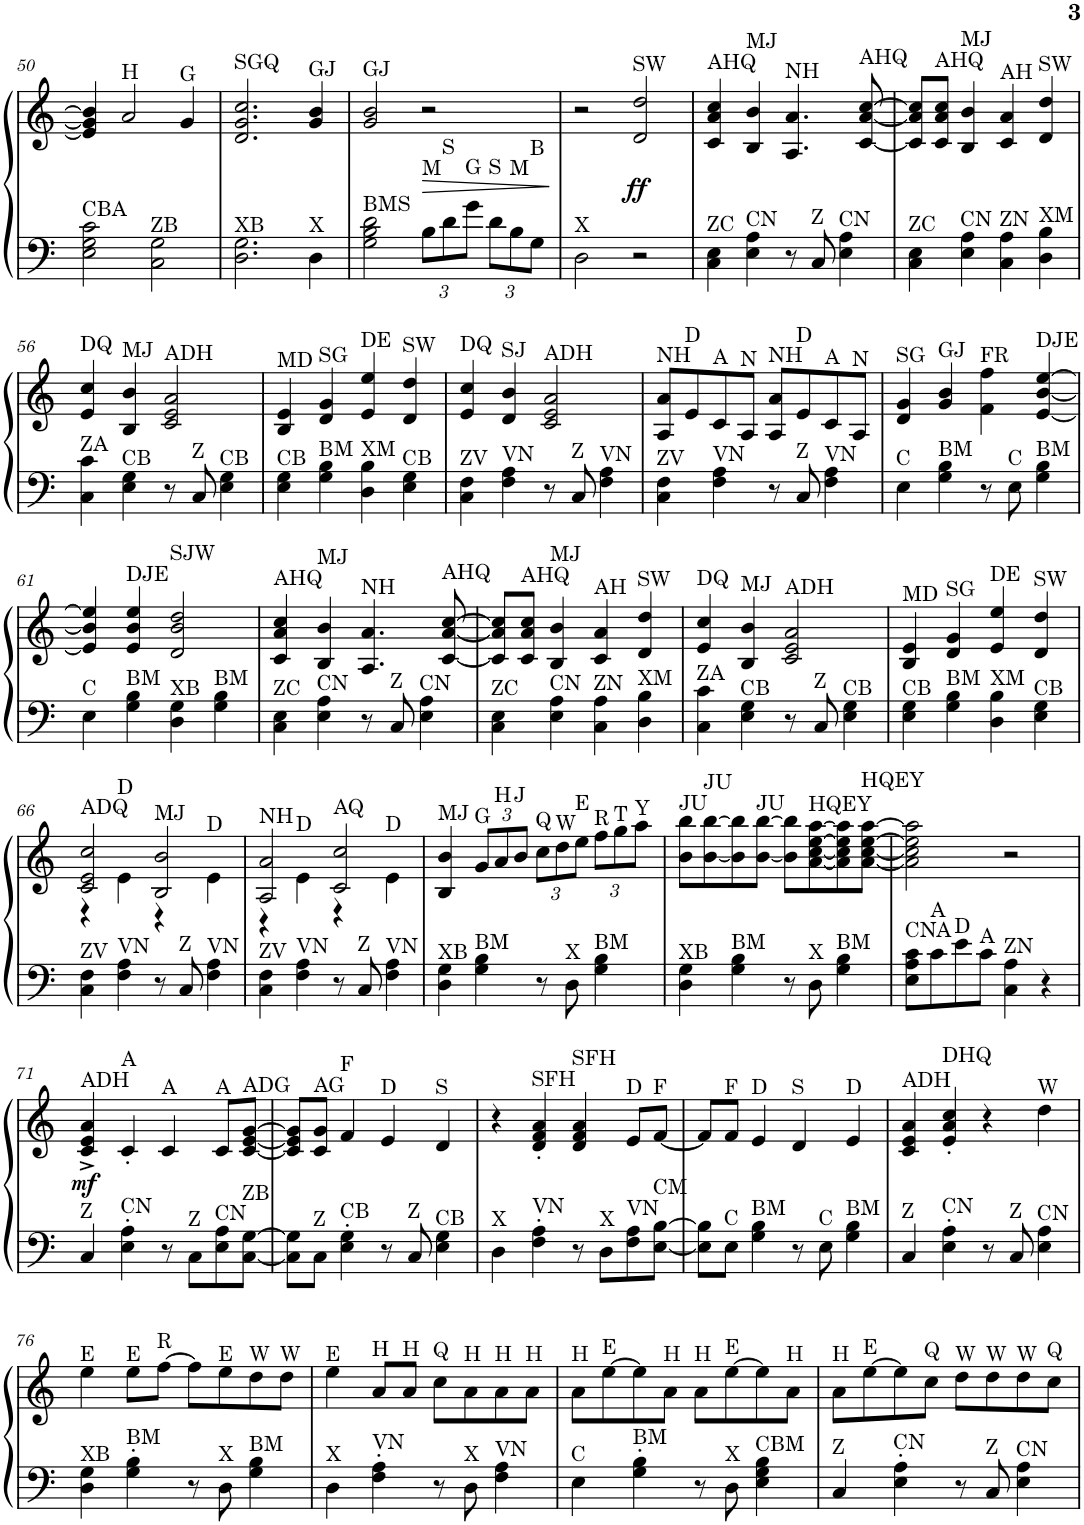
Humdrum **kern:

**kern	**kern	**dynam
*part1	*part1	*part1
*staff2	*staff1	*staff1/2
*I"Piano	*	*
*I'Pno.	*	*
!!LO:PB:g=z
*clefF4	*clefG2	*
*k[]	*k[]	*
*M4/4	*M4/4	*
=50	=50	=50
!LO:TX:a:t=CBA	!	!
2E\ 2G\ 2c\	4e/] 4g/] 4b/]	.
!	!LO:TX:a:t=H	!
.	2a/	.
!LO:TX:a:t=ZB	!	!
2C\ 2G\	.	.
!	!LO:TX:a:t=G	!
.	4g/	.
=51	=51	=51
!	!LO:TX:a:t=SGQ	!
!LO:TX:a:t=XB	!	!
2.D\ 2.G\	2.d/ 2.g/ 2.cc/	.
!	!LO:TX:a:t=GJ	!
!LO:TX:a:t=X	!	!
4D\	4g/ 4b/	.
=52	=52	=52
!	!LO:TX:a:t=GJ	!
!LO:TX:a:t=BMS	!	!
2G\ 2B\ 2d\	2g/ 2b/	.
*Xbrackettup	*	*
!LO:TX:a:t=M	!	!
12B\L	2r	.
!LO:TX:a:t=S	!	!
12d\	.	.
!LO:TX:a:t=G	!	!
12g\J	.	.
!LO:TX:a:t=S	!	!
12d\L	.	.
!LO:TX:a:t=M	!	!
12B\	.	.
!LO:TX:a:t=B	!	!
12G\J	.	.
=53	=53	=53
!LO:TX:a:t=X	!	!
2D\	2r	.
!	!LO:TX:a:t=SW	!
!	!	!LO:DY:b
2r	2d/ 2dd/	ff
=54	=54	=54
*k[]	*k[]	*
!	!LO:TX:a:t=AHQ	!
!LO:TX:a:t=ZC	!	!
4C\ 4E\	4c/ 4a/ 4cc/	.
!	!LO:TX:a:t=MJ	!
!LO:TX:a:t=CN	!	!
4E\ 4A\	4B/ 4b/	.
!	!LO:TX:a:t=NH	!
8r	4.A/ 4.a/	.
!LO:TX:a:t=Z	!	!
8C/	.	.
!LO:TX:a:t=CN	!	!
4E\ 4A\	.	.
!	!LO:TX:a:t=AHQ	!
.	[8c/ [8a/ [8cc/	.
=55	=55	=55
!LO:TX:a:t=ZC	!	!
4C\ 4E\	8c/] 8a/] 8cc/]L	.
!	!LO:TX:a:t=AHQ	!
.	8c/ 8a/ 8cc/J	.
!	!LO:TX:a:t=MJ	!
!LO:TX:a:t=CN	!	!
4E\ 4A\	4B/ 4b/	.
!	!LO:TX:a:t=AH	!
!LO:TX:a:t=ZN	!	!
4C\ 4A\	4c/ 4a/	.
!	!LO:TX:a:t=SW	!
!LO:TX:a:t=XM	!	!
4D\ 4B\	4d/ 4dd/	.
!!LO:LB:g=z
=56	=56	=56
!	!LO:TX:a:t=DQ	!
!LO:TX:a:t=ZA	!	!
4C\ 4c\	4e/ 4cc/	.
!	!LO:TX:a:t=MJ	!
!LO:TX:a:t=CB	!	!
4E\ 4G\	4B/ 4b/	.
!	!LO:TX:a:t=ADH	!
8r	2c/ 2e/ 2a/	.
!LO:TX:a:t=Z	!	!
8C/	.	.
!LO:TX:a:t=CB	!	!
4E\ 4G\	.	.
=57	=57	=57
!	!LO:TX:a:t=MD	!
!LO:TX:a:t=CB	!	!
4E\ 4G\	4B/ 4e/	.
!	!LO:TX:a:t=SG	!
!LO:TX:a:t=BM	!	!
4G\ 4B\	4d/ 4g/	.
!	!LO:TX:a:t=DE	!
!LO:TX:a:t=XM	!	!
4D\ 4B\	4e/ 4ee/	.
!	!LO:TX:a:t=SW	!
!LO:TX:a:t=CB	!	!
4E\ 4G\	4d/ 4dd/	.
=58	=58	=58
!	!LO:TX:a:t=DQ	!
!LO:TX:a:t=ZV	!	!
4C\ 4F\	4e/ 4cc/	.
!	!LO:TX:a:t=SJ	!
!LO:TX:a:t=VN	!	!
4F\ 4A\	4d/ 4b/	.
!	!LO:TX:a:t=ADH	!
8r	2c/ 2e/ 2a/	.
!LO:TX:a:t=Z	!	!
8C/	.	.
!LO:TX:a:t=VN	!	!
4F\ 4A\	.	.
=59	=59	=59
!	!LO:TX:a:t=NH	!
!LO:TX:a:t=ZV	!	!
4C\ 4F\	8A/ 8a/L	.
!	!LO:TX:a:t=D	!
.	8e/	.
!	!LO:TX:a:t=A	!
!LO:TX:a:t=VN	!	!
4F\ 4A\	8c/	.
!	!LO:TX:a:t=N	!
.	8A/J	.
!	!LO:TX:a:t=NH	!
8r	8A/ 8a/L	.
!	!LO:TX:a:t=D	!
!LO:TX:a:t=Z	!	!
8C/	8e/	.
!	!LO:TX:a:t=A	!
!LO:TX:a:t=VN	!	!
4F\ 4A\	8c/	.
!	!LO:TX:a:t=N	!
.	8A/J	.
=60	=60	=60
!	!LO:TX:a:t=SG	!
!LO:TX:a:t=C	!	!
4E\	4d/ 4g/	.
!	!LO:TX:a:t=GJ	!
!LO:TX:a:t=BM	!	!
4G\ 4B\	4g/ 4b/	.
!	!LO:TX:a:t=FR	!
8r	4f\ 4ff\	.
!LO:TX:a:t=C	!	!
8E\	.	.
!	!LO:TX:a:t=DJE	!
!LO:TX:a:t=BM	!	!
4G\ 4B\	[4e/ [4b/ [4ee/	.
!!LO:LB:g=z
=61	=61	=61
!LO:TX:a:t=C	!	!
4E\	4e/] 4b/] 4ee/]	.
!	!LO:TX:a:t=DJE	!
!LO:TX:a:t=BM	!	!
4G\ 4B\	4e/ 4b/ 4ee/	.
!	!LO:TX:a:t=SJW	!
!LO:TX:a:t=XB	!	!
4D\ 4G\	2d/ 2b/ 2dd/	.
!LO:TX:a:t=BM	!	!
4G\ 4B\	.	.
=62	=62	=62
!	!LO:TX:a:t=AHQ	!
!LO:TX:a:t=ZC	!	!
4C\ 4E\	4c/ 4a/ 4cc/	.
!	!LO:TX:a:t=MJ	!
!LO:TX:a:t=CN	!	!
4E\ 4A\	4B/ 4b/	.
!	!LO:TX:a:t=NH	!
8r	4.A/ 4.a/	.
!LO:TX:a:t=Z	!	!
8C/	.	.
!LO:TX:a:t=CN	!	!
4E\ 4A\	.	.
!	!LO:TX:a:t=AHQ	!
.	[8c/ [8a/ [8cc/	.
=63	=63	=63
!LO:TX:a:t=ZC	!	!
4C\ 4E\	8c/] 8a/] 8cc/]L	.
!	!LO:TX:a:t=AHQ	!
.	8c/ 8a/ 8cc/J	.
!	!LO:TX:a:t=MJ	!
!LO:TX:a:t=CN	!	!
4E\ 4A\	4B/ 4b/	.
!	!LO:TX:a:t=AH	!
!LO:TX:a:t=ZN	!	!
4C\ 4A\	4c/ 4a/	.
!	!LO:TX:a:t=SW	!
!LO:TX:a:t=XM	!	!
4D\ 4B\	4d/ 4dd/	.
=64	=64	=64
!	!LO:TX:a:t=DQ	!
!LO:TX:a:t=ZA	!	!
4C\ 4c\	4e/ 4cc/	.
!	!LO:TX:a:t=MJ	!
!LO:TX:a:t=CB	!	!
4E\ 4G\	4B/ 4b/	.
!	!LO:TX:a:t=ADH	!
8r	2c/ 2e/ 2a/	.
!LO:TX:a:t=Z	!	!
8C/	.	.
!LO:TX:a:t=CB	!	!
4E\ 4G\	.	.
=65	=65	=65
!	!LO:TX:a:t=MD	!
!LO:TX:a:t=CB	!	!
4E\ 4G\	4B/ 4e/	.
!	!LO:TX:a:t=SG	!
!LO:TX:a:t=BM	!	!
4G\ 4B\	4d/ 4g/	.
!	!LO:TX:a:t=DE	!
!LO:TX:a:t=XM	!	!
4D\ 4B\	4e/ 4ee/	.
!	!LO:TX:a:t=SW	!
!LO:TX:a:t=CB	!	!
4E\ 4G\	4d/ 4dd/	.
!!LO:LB:g=z
=66	=66	=66
*	*^	*
!	!LO:TX:a:t=ADQ	!	!
!LO:TX:a:t=ZV	!	!	!
4C\ 4F\	2c/ 2e/ 2cc/	4r	.
!	!	!LO:TX:a:t=D	!
!LO:TX:a:t=VN	!	!	!
4F\ 4A\	.	4e\	.
!	!LO:TX:a:t=MJ	!	!
8r	2B/ 2b/	4r	.
!LO:TX:a:t=Z	!	!	!
8C/	.	.	.
!	!	!LO:TX:a:t=D	!
!LO:TX:a:t=VN	!	!	!
4F\ 4A\	.	4e\	.
=67	=67	=67	=67
!	!LO:TX:a:t=NH	!	!
!LO:TX:a:t=ZV	!	!	!
4C\ 4F\	2A/ 2a/	4r	.
!	!	!LO:TX:a:t=D	!
!LO:TX:a:t=VN	!	!	!
4F\ 4A\	.	4e\	.
!	!LO:TX:a:t=AQ	!	!
8r	2c/ 2cc/	4r	.
!LO:TX:a:t=Z	!	!	!
8C/	.	.	.
!	!	!LO:TX:a:t=D	!
!LO:TX:a:t=VN	!	!	!
4F\ 4A\	.	4e\	.
=68	=68	=68	=68
!	!LO:TX:a:t=MJ	!	!
!LO:TX:a:t=XB	!	!	!
*	*v	*v	*
4D\ 4G\	4B/ 4b/	.
*	*Xbrackettup	*
!	!LO:TX:a:t=G	!
!LO:TX:a:t=BM	!	!
4G\ 4B\	12g/L	.
!	!LO:TX:a:t=H	!
.	12a/	.
!	!LO:TX:a:t=J	!
.	12b/J	.
!	!LO:TX:a:t=Q	!
8r	12cc\L	.
!	!LO:TX:a:t=W	!
.	12dd\	.
!LO:TX:a:t=X	!	!
8D\	.	.
!	!LO:TX:a:t=E	!
.	12ee\J	.
!	!LO:TX:a:t=R	!
!LO:TX:a:t=BM	!	!
4G\ 4B\	12ff\L	.
!	!LO:TX:a:t=T	!
.	12gg\	.
!	!LO:TX:a:t=Y	!
.	12aa\J	.
=69	=69	=69
!	!LO:TX:a:t=JU	!
!LO:TX:a:t=XB	!	!
4D\ 4G\	8b\ 8bb\L	.
!	!LO:TX:a:t=JU	!
.	[8b\ [8bb\	.
!LO:TX:a:t=BM	!	!
4G\ 4B\	8b\] 8bb\]	.
!	!LO:TX:a:t=JU	!
.	[8b\ [8bb\J	.
8r	8b\] 8bb\]L	.
!	!LO:TX:a:t=HQEY	!
!LO:TX:a:t=X	!	!
8D\	[8a\ [8cc\ [8ee\ [8aa\	.
!LO:TX:a:t=BM	!	!
4G\ 4B\	8a\] 8cc\] 8ee\] 8aa\]	.
!	!LO:TX:a:t=HQEY	!
.	[8a\ [8cc\ [8ee\ [8aa\J	.
=70	=70	=70
!LO:TX:a:t=CNA	!	!
8E\ 8A\ 8c\L	2a\] 2cc\] 2ee\] 2aa\]	.
!LO:TX:a:t=A	!	!
8c\	.	.
!LO:TX:a:t=D	!	!
8e\	.	.
!LO:TX:a:t=A	!	!
8c\J	.	.
!LO:TX:a:t=ZN	!	!
4C\ 4A\	2r	.
4r	.	.
!!LO:LB:g=z
=71	=71	=71
*k[]	*k[]	*
!	!LO:TX:a:t=ADH	!
!LO:TX:a:t=Z	!	!
!	!	!LO:DY:b
4C/	4c/^ 4e/^ 4a/^	mf
!	!LO:TX:a:t=A	!
!LO:TX:a:t=CN	!	!
4E\' 4A\'	4c'/	.
!	!LO:TX:a:t=A	!
8r	4c/	.
!LO:TX:a:t=Z	!	!
8C\L	.	.
!	!LO:TX:a:t=A	!
!LO:TX:a:t=CN	!	!
8E\ 8A\	8c/L	.
!	!LO:TX:a:t=ADG	!
!LO:TX:a:t=ZB	!	!
[8C\ [8G\J	[8c/ [8e/ [8g/J	.
=72	=72	=72
8C\] 8G\]L	8c/] 8e/] 8g/]L	.
!	!LO:TX:a:t=AG	!
!LO:TX:a:t=Z	!	!
8C\J	8c/ 8g/J	.
!	!LO:TX:a:t=F	!
!LO:TX:a:t=CB	!	!
4E\' 4G\'	4f/	.
!	!LO:TX:a:t=D	!
8r	4e/	.
!LO:TX:a:t=Z	!	!
8C/	.	.
!	!LO:TX:a:t=S	!
!LO:TX:a:t=CB	!	!
4E\ 4G\	4d/	.
=73	=73	=73
!LO:TX:a:t=X	!	!
4D\	4r	.
!	!LO:TX:a:t=SFH	!
!LO:TX:a:t=VN	!	!
4F\' 4A\'	4d/' 4f/' 4a/'	.
!	!LO:TX:a:t=SFH	!
8r	4d/ 4f/ 4a/	.
!LO:TX:a:t=X	!	!
8D\L	.	.
!	!LO:TX:a:t=D	!
!LO:TX:a:t=VN	!	!
8F\ 8A\	8e/L	.
!	!LO:TX:a:t=F	!
!LO:TX:a:t=CM	!	!
[8E\ [8B\J	[8f/J	.
=74	=74	=74
8E\] 8B\]L	8f/L]	.
!	!LO:TX:a:t=F	!
!LO:TX:a:t=C	!	!
8E\J	8f/J	.
!	!LO:TX:a:t=D	!
!LO:TX:a:t=BM	!	!
4G\ 4B\	4e/	.
!	!LO:TX:a:t=S	!
8r	4d/	.
!LO:TX:a:t=C	!	!
8E\	.	.
!	!LO:TX:a:t=D	!
!LO:TX:a:t=BM	!	!
4G\ 4B\	4e/	.
=75	=75	=75
!	!LO:TX:a:t=ADH	!
!LO:TX:a:t=Z	!	!
4C/	4c/ 4e/ 4a/	.
!	!LO:TX:a:t=DHQ	!
!LO:TX:a:t=CN	!	!
4E\' 4A\'	4e/' 4a/' 4cc/'	.
8r	4r	.
!LO:TX:a:t=Z	!	!
8C/	.	.
!	!LO:TX:a:t=W	!
!LO:TX:a:t=CN	!	!
4E\ 4A\	4dd\	.
!!LO:LB:g=z
=76	=76	=76
!	!LO:TX:a:t=E	!
!LO:TX:a:t=XB	!	!
4D\ 4G\	4ee\	.
!	!LO:TX:a:t=E	!
!LO:TX:a:t=BM	!	!
4G\' 4B\'	8ee\L	.
!	!LO:TX:a:t=R	!
.	[8ff\J	.
8r	8ff\L]	.
!	!LO:TX:a:t=E	!
!LO:TX:a:t=X	!	!
8D\	8ee\	.
!	!LO:TX:a:t=W	!
!LO:TX:a:t=BM	!	!
4G\ 4B\	8dd\	.
!	!LO:TX:a:t=W	!
.	8dd\J	.
=77	=77	=77
!	!LO:TX:a:t=E	!
!LO:TX:a:t=X	!	!
4D\	4ee\	.
!	!LO:TX:a:t=H	!
!LO:TX:a:t=VN	!	!
4F\' 4A\'	8a/L	.
!	!LO:TX:a:t=H	!
.	8a/J	.
!	!LO:TX:a:t=Q	!
8r	8cc\L	.
!	!LO:TX:a:t=H	!
!LO:TX:a:t=X	!	!
8D\	8a\	.
!	!LO:TX:a:t=H	!
!LO:TX:a:t=VN	!	!
4F\ 4A\	8a\	.
!	!LO:TX:a:t=H	!
.	8a\J	.
=78	=78	=78
!	!LO:TX:a:t=H	!
!LO:TX:a:t=C	!	!
4E\	8a\L	.
!	!LO:TX:a:t=E	!
.	[8ee\	.
!LO:TX:a:t=BM	!	!
4G\' 4B\'	8ee\]	.
!	!LO:TX:a:t=H	!
.	8a\J	.
!	!LO:TX:a:t=H	!
8r	8a\L	.
!	!LO:TX:a:t=E	!
!LO:TX:a:t=X	!	!
8D\	[8ee\	.
!LO:TX:a:t=CBM	!	!
4E\ 4G\ 4B\	8ee\]	.
!	!LO:TX:a:t=H	!
.	8a\J	.
=79	=79	=79
!	!LO:TX:a:t=H	!
!LO:TX:a:t=Z	!	!
4C/	8a\L	.
!	!LO:TX:a:t=E	!
.	[8ee\	.
!LO:TX:a:t=CN	!	!
4E\' 4A\'	8ee\]	.
!	!LO:TX:a:t=Q	!
.	8cc\J	.
!	!LO:TX:a:t=W	!
8r	8dd\L	.
!	!LO:TX:a:t=W	!
!LO:TX:a:t=Z	!	!
8C/	8dd\	.
!	!LO:TX:a:t=W	!
!LO:TX:a:t=CN	!	!
4E\ 4A\	8dd\	.
!	!LO:TX:a:t=Q	!
.	8cc\J	.
=	=	=
*-	*-	*-
